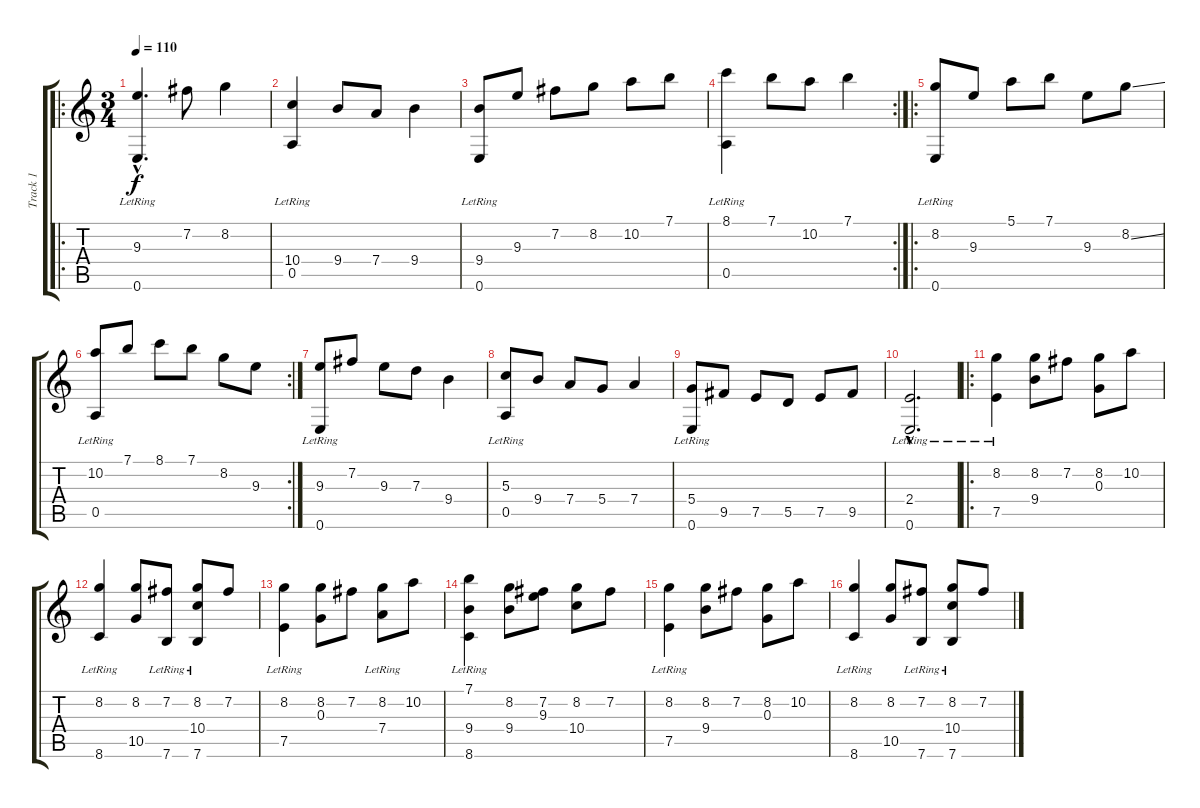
\track ("Track 1" "Track 1") {instrument acousticguitarnylon}
\staff {score tabs}
\tuning (E4 B3 G3 D3 A2 E2) {hide}
\ro
\ts (3 4)
\tempo 110
\clef g2
\ks c
(9.3{hac} 0.6{hac lr}).4{d dy f instrument acousticguitarnylon} 7.2.8 8.2.4 |
(10.4 0.5{lr}).4 9.4.8 7.4.8 9.4.4 |
(9.4 0.6{lr}).8 9.3.8 7.2.8 8.2.8 10.2.8 7.1.8 |
\rc 2
(8.1 0.5{lr}).4 7.1.8 10.2.8 7.1.4 |
\ro
(8.2 0.6{lr}).8 9.3.8 5.1.8 7.1.8 9.3.8 8.2{ss}.8 |
\rc 2
(10.2 0.5{lr}).8 7.1.8 8.1.8 7.1.8 8.2.8 9.3.8 |
(9.3 0.6{lr}).8 7.2.8 9.3.8 7.3.8 9.4.4 |
(5.3 0.5{lr}).8 9.4.8 7.4.8 5.4.8 7.4.4 |
(5.4 0.6{lr}).8 9.5.8 7.5.8 5.5.8 7.5.8 9.5.8 |
(2.4{hac} 0.6{hac lr}).2{d} |
\ro
(8.2 7.5{lr}).4 (8.2 9.4).8 7.2.8 (8.2 0.3).8 10.2.8 |
(8.2 8.6{lr}).4 (8.2 10.5).8 (7.2 7.6{lr}).8 (8.2 10.4 7.6{lr}).8 7.2.8 |
(8.2 7.5{lr}).4 (8.2 0.3).8 7.2.8 (8.2 7.4{lr}).8 10.2.8 |
(7.1 9.4 8.6{lr}).4 (8.2 9.4).8 (7.2 9.3).8 (8.2 10.4).8 7.2.8 |
(8.2 7.5{lr}).4 (8.2 9.4).8 7.2.8 (8.2 0.3).8 10.2.8 |
(8.2 8.6{lr}).4 (8.2 10.5).8 (7.2 7.6{lr}).8 (8.2 10.4 7.6{lr}).8 7.2.8
